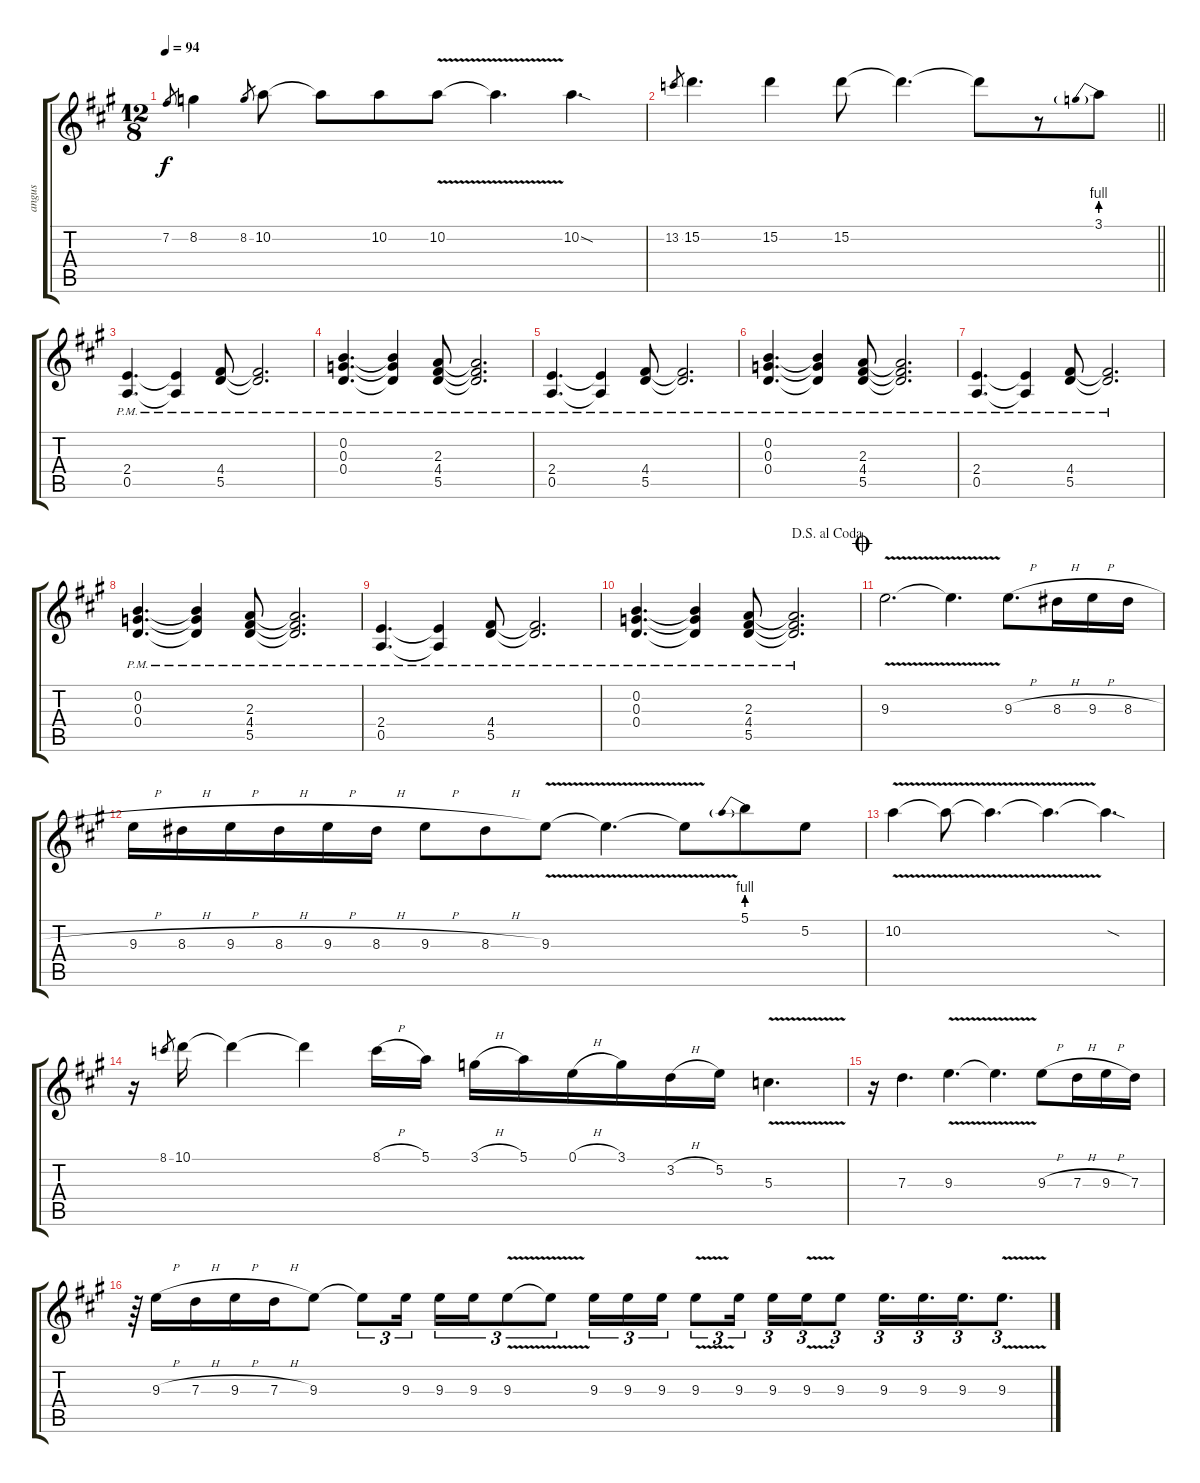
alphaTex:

\track ("angus" "angus") {instrument overdrivenguitar}
\staff {score tabs}
\tuning (E4 B3 G3 D3 A2 E2) {hide}
\ts (12 8)
\tempo 94
\clef g2
\ks a
7.2.8{gr dy f} 8.2.4 8.2.8{gr} 10.2.8 10.2{t}.8 10.2.8 10.2{v}.8 10.2{v t}.4{d} 10.2{sod}.4{d} |
\barLineRight lightlight
13.2.8{gr} 15.2.4{d} 15.2.4 15.2.8 15.2{t}.4{d} 15.2{t}.8 r.8 3.1{be (prebend 0 4 60 4)}.8 |
(2.4{pm} 0.5{pm}).4{d} (2.4{pm t} 0.5{pm t}).4 (4.4{pm} 5.5{pm}).8 (4.4{pm t} 5.5{pm t}).2{d} |
(0.2{pm} 0.3{pm} 0.4{pm}).4{d} (0.2{pm t} 0.3{pm t} 0.4{pm t}).4 (2.3{pm} 4.4{pm} 5.5{pm}).8 (2.3{pm t} 4.4{pm t} 5.5{pm t}).2{d} |
(2.4{pm} 0.5{pm}).4{d} (2.4{pm t} 0.5{pm t}).4 (4.4{pm} 5.5{pm}).8 (4.4{pm t} 5.5{pm t}).2{d} |
(0.2{pm} 0.3{pm} 0.4{pm}).4{d} (0.2{pm t} 0.3{pm t} 0.4{pm t}).4 (2.3{pm} 4.4{pm} 5.5{pm}).8 (2.3{pm t} 4.4{pm t} 5.5{pm t}).2{d} |
(2.4{pm} 0.5{pm}).4{d} (2.4{pm t} 0.5{pm t}).4 (4.4{pm} 5.5{pm}).8 (4.4{pm t} 5.5{pm t}).2{d} |
(0.2{pm} 0.3{pm} 0.4{pm}).4{d} (0.2{pm t} 0.3{pm t} 0.4{pm t}).4 (2.3{pm} 4.4{pm} 5.5{pm}).8 (2.3{pm t} 4.4{pm t} 5.5{pm t}).2{d} |
(2.4{pm} 0.5{pm}).4{d} (2.4{pm t} 0.5{pm t}).4 (4.4{pm} 5.5{pm}).8 (4.4{pm t} 5.5{pm t}).2{d} |
\jump dalsegnoalcoda
(0.2{pm} 0.3{pm} 0.4{pm}).4{d} (0.2{pm t} 0.3{pm t} 0.4{pm t}).4 (2.3{pm} 4.4{pm} 5.5{pm}).8 (2.3{pm t} 4.4{pm t} 5.5{pm t}).2{d} |
\jump coda
9.3{v}.2{d} 9.3{v t}.4{d} 9.3{h}.8{d} 8.3{h}.16 9.3{h}.16 8.3{h}.16 |
9.3{h}.16 8.3{h}.16 9.3{h}.16 8.3{h}.16 9.3{h}.16 8.3{h}.16 9.3{h}.8 8.3{h}.8 9.3{v}.8 9.3{v t}.4{d} 9.3{t}.8 5.1{be (prebend 0 4 60 4)}.8 5.2.8 |
10.2{v}.4 10.2{v t}.8 10.2{v t}.4{d} 10.2{t}.4{d} 10.2{sod t}.4{d} |
r.16 8.1.8{gr} 10.1.16 10.1{t}.4 10.1{t}.4 8.1{h}.16 5.1.16 3.1{h}.16 5.1.16 0.1{h}.16 3.1.16 3.2{h}.16 5.2.16 5.3{v}.4{d} |
r.16 7.3.4{d} 9.3{v}.4{d} 9.3{v t}.4{d} 9.3{h}.8 7.3{h}.16 9.3{h}.16 7.3.16 |
r.64 9.3{h}.16 7.3{h}.16 9.3{h}.16 7.3{h}.16 9.3.8 9.3{t}.8{tu (3 2)} 9.3.16{tu (3 2) beam splitsecondary} 9.3.16{tu (3 2)} 9.3.16{tu (3 2)} 9.3{v}.8{tu (3 2)} 9.3{t}.8{tu (3 2)} 9.3.16{tu (3 2)} 9.3.16{tu (3 2)} 9.3.16{tu (3 2)} 9.3{v}.8{tu (3 2)} 9.3.16{tu (3 2) beam splitsecondary} 9.3.16{tu (3 2)} 9.3{v}.16{tu (3 2)} 9.3.8{tu (3 2)} 9.3.16{d tu (3 2)} 9.3.16{d tu (3 2)} 9.3.16{d tu (3 2)} 9.3{v}.8{d tu (3 2)}
